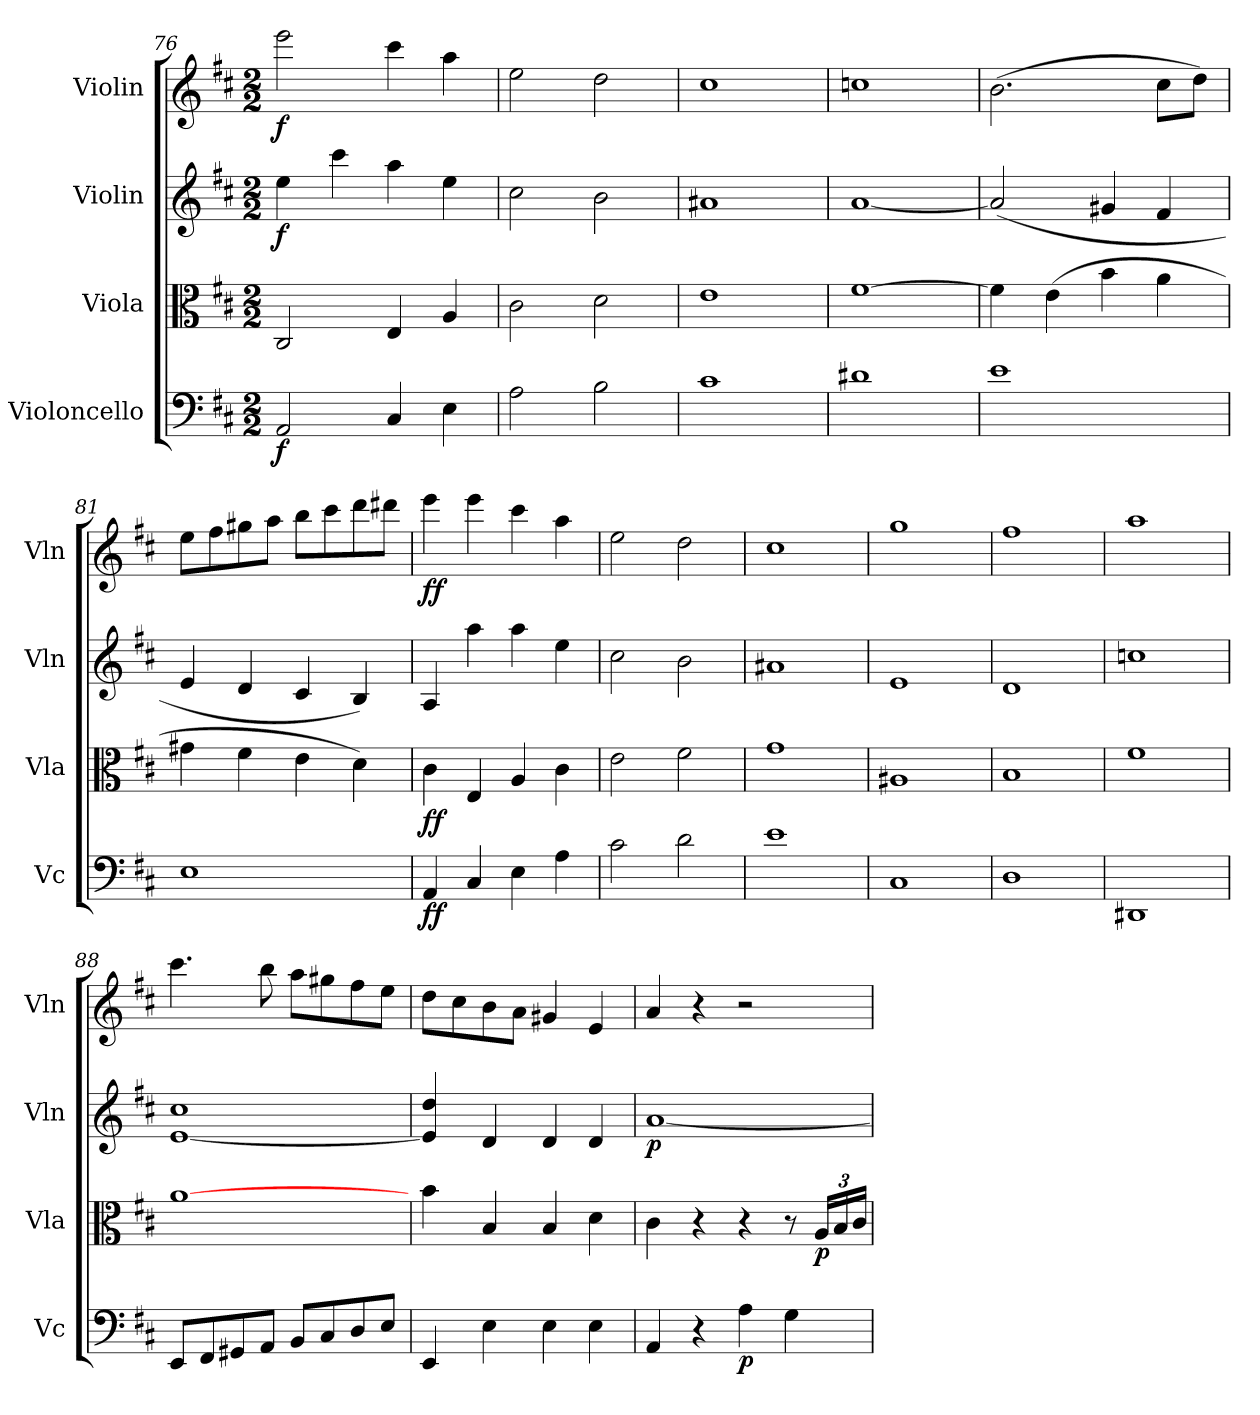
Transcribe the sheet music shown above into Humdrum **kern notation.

**kern	**dynam	**kern	**dynam	**kern	**dynam	**kern	**dynam
*part4	*part4	*part3	*part3	*part2	*part2	*part1	*part1
*staff4	*staff4	*staff3	*staff3	*staff2	*staff2	*staff1	*staff1
*I"Violoncello	*	*I"Viola	*	*I"Violin	*	*I"Violin	*
*I'Vc	*	*I'Vla	*	*I'Vln	*	*I'Vln	*
*clefF4	*	*clefC3	*	*clefG2	*	*clefG2	*
*k[f#c#]	*	*k[f#c#]	*	*k[f#c#]	*	*k[f#c#]	*
*D:	*	*D:	*	*D:	*	*D:	*
*M2/2	*	*M2/2	*	*M2/2	*	*M2/2	*
=76	=76	=76	=76	=76	=76	=76	=76
2AA/	f	2C#/	.	4ee\	f	2eee\	f
.	.	.	.	4ccc#\	.	.	.
4C#/	.	4E/	.	4aa\	.	4ccc#\	.
4E\	.	4A/	.	4ee\	.	4aa\	.
=77	=77	=77	=77	=77	=77	=77	=77
2A\	.	2c#\	.	2cc#\	.	2ee\	.
2B\	.	2d\	.	2b\	.	2dd\	.
=78	=78	=78	=78	=78	=78	=78	=78
1c#	.	1e	.	1a#X	.	1cc#	.
=79	=79	=79	=79	=79	=79	=79	=79
1d#X	.	[1f#	.	[1a	.	1ccn	.
=80	=80	=80	=80	=80	=80	=80	=80
1e	.	4f#\]	.	(2a/]	.	(2.b\	.
.	.	(4e\	.	.	.	.	.
.	.	4b\	.	4g#X/	.	.	.
.	.	4a\	.	4f#/	.	8cc#\L	.
.	.	.	.	.	.	8dd\J)	.
=81	=81	=81	=81	=81	=81	=81	=81
1E	.	4g#X\	.	4e/	.	8ee\L	.
.	.	.	.	.	.	8ff#\	.
.	.	4f#\	.	4d/	.	8gg#X\	.
.	.	.	.	.	.	8aa\J	.
.	.	4e\	.	4c#/	.	8bb\L	.
.	.	.	.	.	.	8ccc#\	.
.	.	4d\)	.	4B/)	.	8ddd\	.
.	.	.	.	.	.	8ddd#X\J	.
=82	=82	=82	=82	=82	=82	=82	=82
4AA/	ff	4c#\	ff	4A/	.	4eee\	ff
4C#/	.	4E/	.	4aa\	.	4eee\	.
4E\	.	4A/	.	4aa\	.	4ccc#\	.
4A\	.	4c#\	.	4ee\	.	4aa\	.
=83	=83	=83	=83	=83	=83	=83	=83
2c#\	.	2e\	.	2cc#\	.	2ee\	.
2d\	.	2f#\	.	2b\	.	2dd\	.
=84	=84	=84	=84	=84	=84	=84	=84
1e	.	1g	.	1a#X	.	1cc#	.
=85	=85	=85	=85	=85	=85	=85	=85
1C#	.	1A#X	.	1e	.	1gg	.
=86	=86	=86	=86	=86	=86	=86	=86
1D	.	1B	.	1d	.	1ff#	.
=87	=87	=87	=87	=87	=87	=87	=87
1DD#X	.	1f#	.	1ccn	.	1aa	.
=88	=88	=88	=88	=88	=88	=88	=88
8EE/L	.	[1a	.	[1e 1cc#	.	4.ccc#\	.
8FF#/	.	.	.	.	.	.	.
8GG#X/	.	.	.	.	.	.	.
8AA/J	.	.	.	.	.	8bb\	.
8BB/L	.	.	.	.	.	8aa\L	.
8C#/	.	.	.	.	.	8gg#X\	.
8D/	.	.	.	.	.	8ff#\	.
8E/J	.	.	.	.	.	8ee\J	.
=89	=89	=89	=89	=89	=89	=89	=89
4EE/	.	4b\	.	4e]/ 4dd/	.	8dd\L	.
.	.	.	.	.	.	8cc#\	.
4E\	.	4B/	.	4d/	.	8b\	.
.	.	.	.	.	.	8a\J	.
4E\	.	4B/	.	4d/	.	4g#X/	.
4E\	.	4d\	.	4d/	.	4e/	.
=90	=90	=90	=90	=90	=90	=90	=90
4AA/	.	4c#\	.	[1a	p	4a/	.
4r	.	4r	.	.	.	4r	.
4A\	p	4r	.	.	.	2r	.
4G\	.	8r	.	.	.	.	.
.	.	24A/LL	p	.	.	.	.
.	.	24B/	.	.	.	.	.
.	.	24c#/JJ	.	.	.	.	.
=	=	=	=	=	=	=	=
*-	*-	*-	*-	*-	*-	*-	*-
